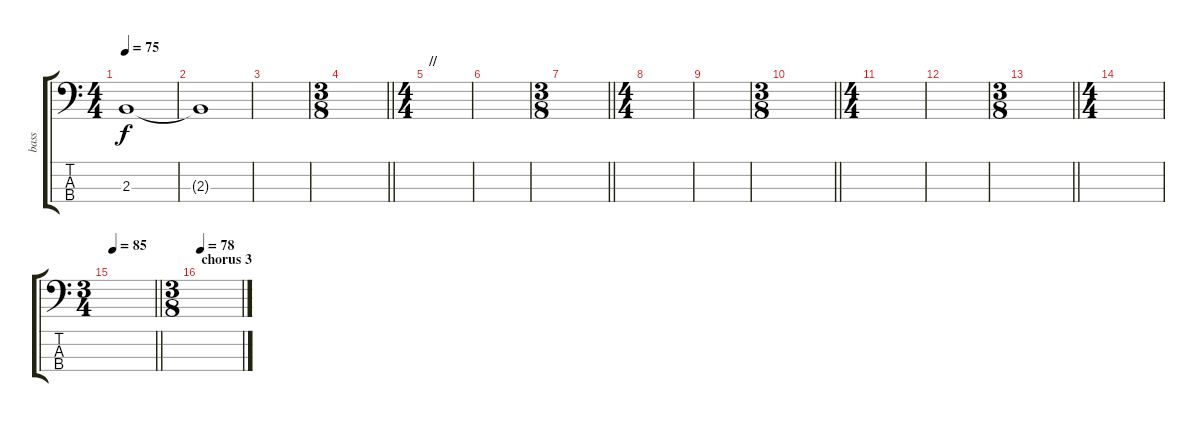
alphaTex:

\track ("bass" "bass") {instrument electricbassfinger}
\staff {score tabs}
\tuning (G2 D2 A1 E1) {hide}
\ts (4 4)
\tempo 75
\clef f4
\ks c
2.3.1{dy f} |
2.3{t}.1 |
|
\ts (3 8)
\barLineRight lightlight
|
\ts (4 4)
\section ("" "//")
|
|
\ts (3 8)
\barLineRight lightlight
|
\ts (4 4)
|
|
\ts (3 8)
\barLineRight lightlight
|
\ts (4 4)
|
|
\ts (3 8)
\barLineRight lightlight
|
\ts (4 4)
|
\ts (3 4)
\tempo 85
\barLineRight lightlight
|
\ts (3 8)
\section ("" "chorus 3")
\tempo 78
